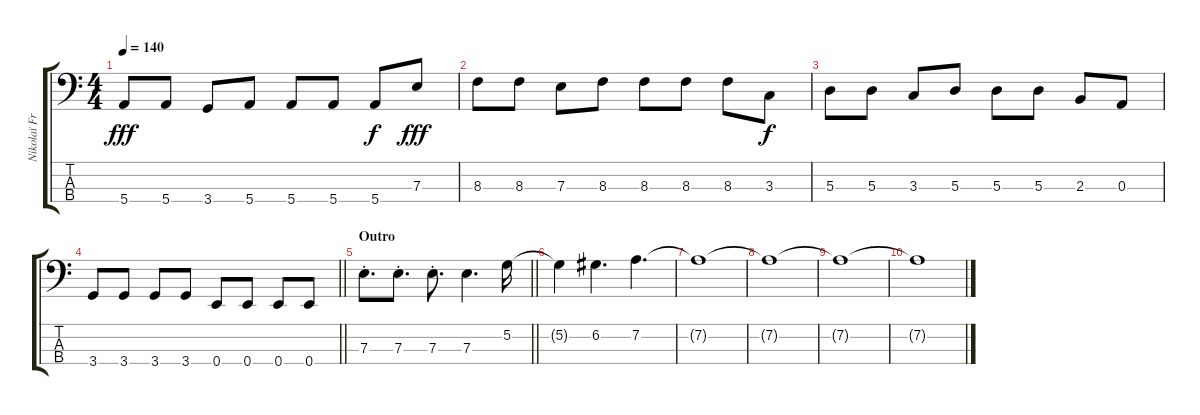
\track ("Nikolaï Fraiture" "Nikolaï Fr") {instrument electricbassfinger}
\staff {score tabs}
\tuning (G2 D2 A1 E1) {hide}
\ts (4 4)
\tempo 140
\clef f4
\ks c
5.4.8{dy fff} 5.4.8 3.4.8 5.4.8 5.4.8 5.4.8 5.4.8{dy f} 7.3.8{dy fff} |
8.3.8 8.3.8 7.3.8 8.3.8 8.3.8 8.3.8 8.3.8 3.3.8{dy f} |
5.3.8 5.3.8 3.3.8 5.3.8 5.3.8 5.3.8 2.3.8 0.3.8 |
\barLineRight lightlight
3.4.8 3.4.8 3.4.8 3.4.8 0.4.8 0.4.8 0.4.8 0.4.8 |
\section ("" "Outro")
\barLineRight lightlight
7.3{st}.8{d} 7.3{st}.8{d} 7.3{st}.8{d} 7.3.4{d} 5.2.16 |
5.2{t}.4 6.2.4{d} 7.2.4{d} |
7.2{t}.1 |
7.2{t}.1 |
7.2{t}.1 |
7.2{t}.1
